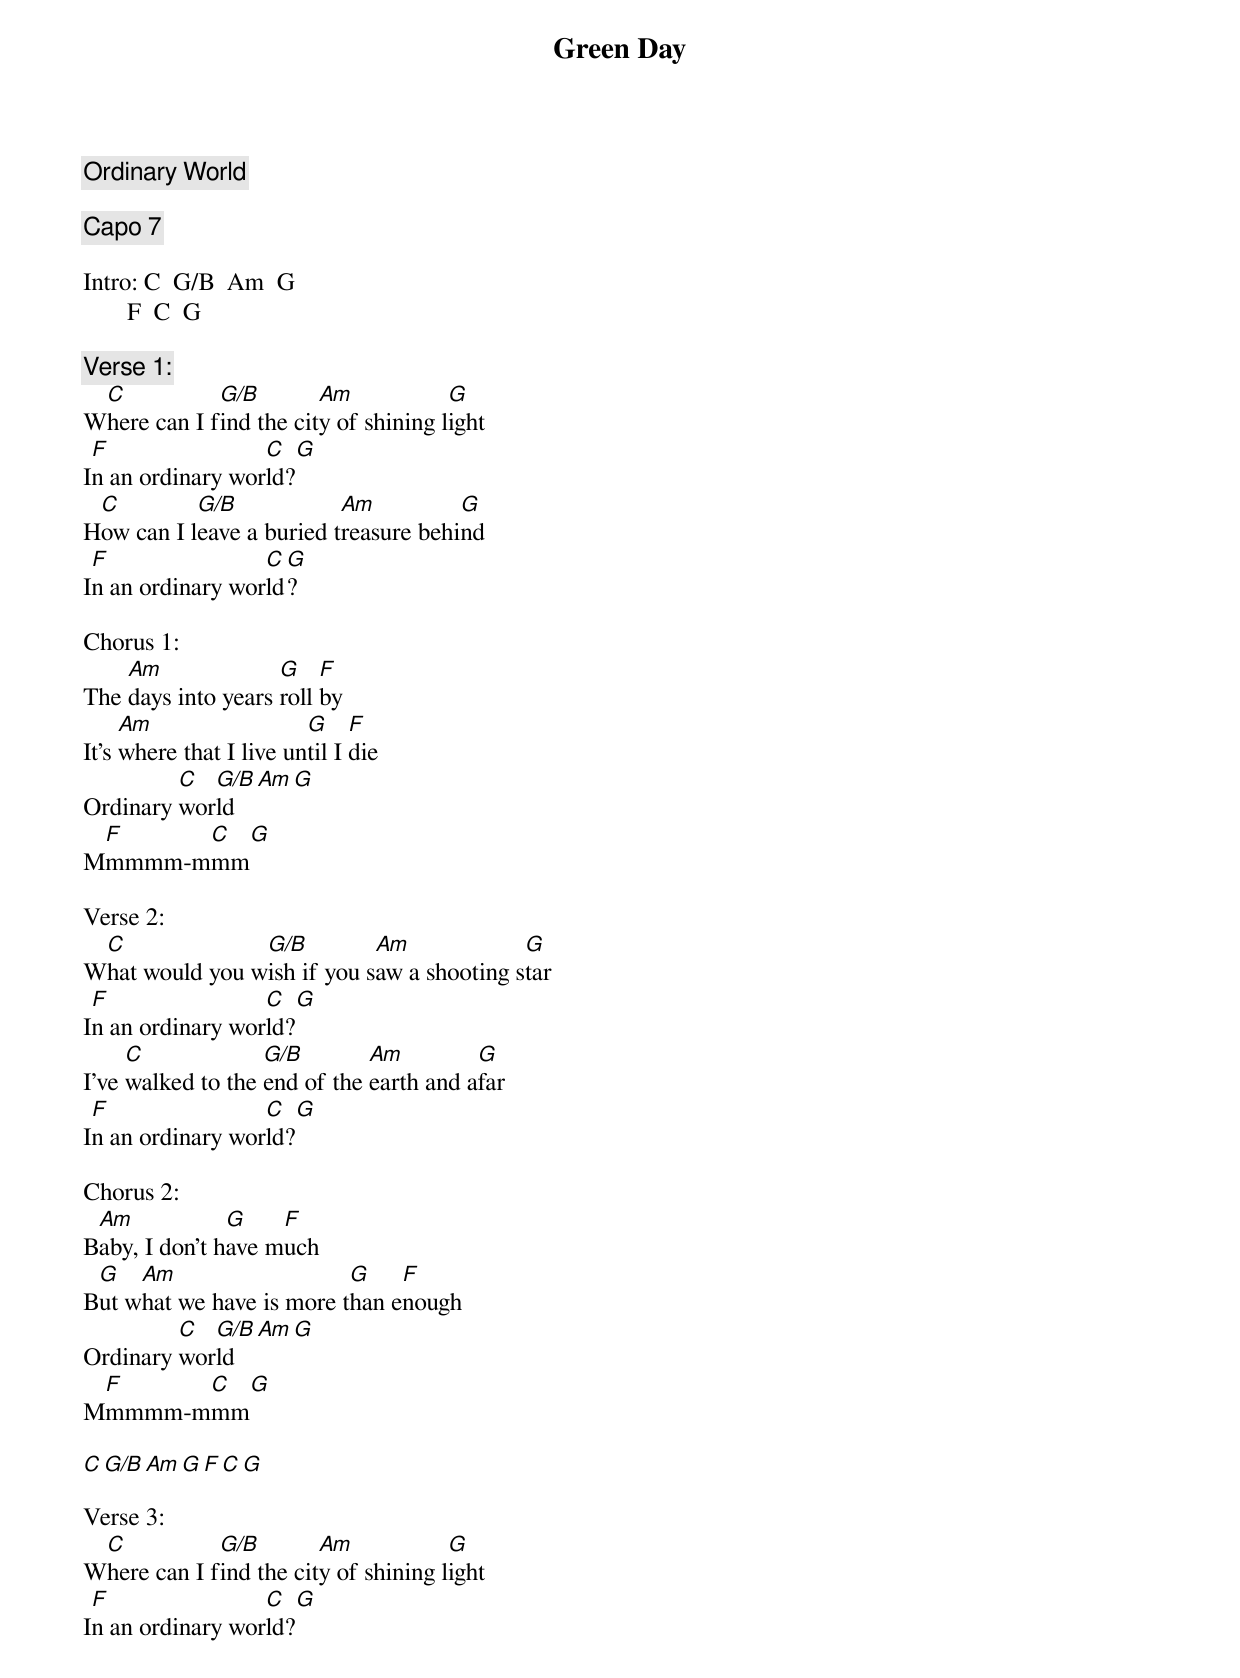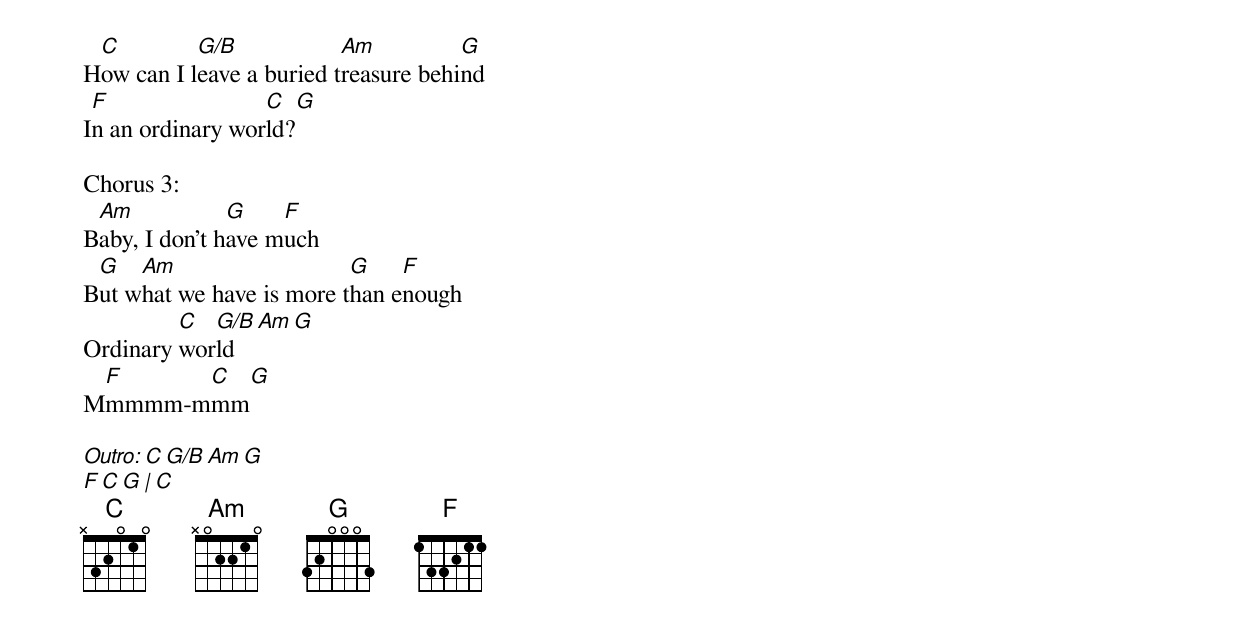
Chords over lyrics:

Green Day

Ordinary World

Capo 7

Intro: C  G/B  Am  G
       F  C  G

Verse 1:
 C           G/B        Am            G
Where can I find the city of shining light
 F                C      G
In an ordinary world?
 C         G/B            Am          G
How can I leave a buried treasure behind
 F                C G
In an ordinary world?

Chorus 1:
    Am              G    F
The days into years roll by
     Am                  G     F
It's where that I live until I die
         C  G/B  Am  G
Ordinary world
 F     C  G
Mmmmm-mmm

Verse 2:
 C              G/B         Am             G
What would you wish if you saw a shooting star
 F                C   G
In an ordinary world?
     C             G/B        Am         G
I've walked to the end of the earth and afar
 F                C  G
In an ordinary world?

Chorus 2:
 Am            G    F
Baby, I don't have much
 G   Am                   G    F
But what we have is more than enough
         C  G/B Am G
Ordinary world
 F     C  G
Mmmmm-mmm

C  G/B  Am  G  F  C  G

Verse 3:
 C           G/B        Am            G
Where can I find the city of shining light
 F                C    G
In an ordinary world?
 C         G/B            Am          G
How can I leave a buried treasure behind
 F                C  G
In an ordinary world?

Chorus 3:
 Am            G    F
Baby, I don't have much
 G   Am                   G    F
But what we have is more than enough
         C  G/B  Am  G
Ordinary world
 F     C  G
Mmmmm-mmm

Outro: C  G/B  Am  G
       F  C  G | C
